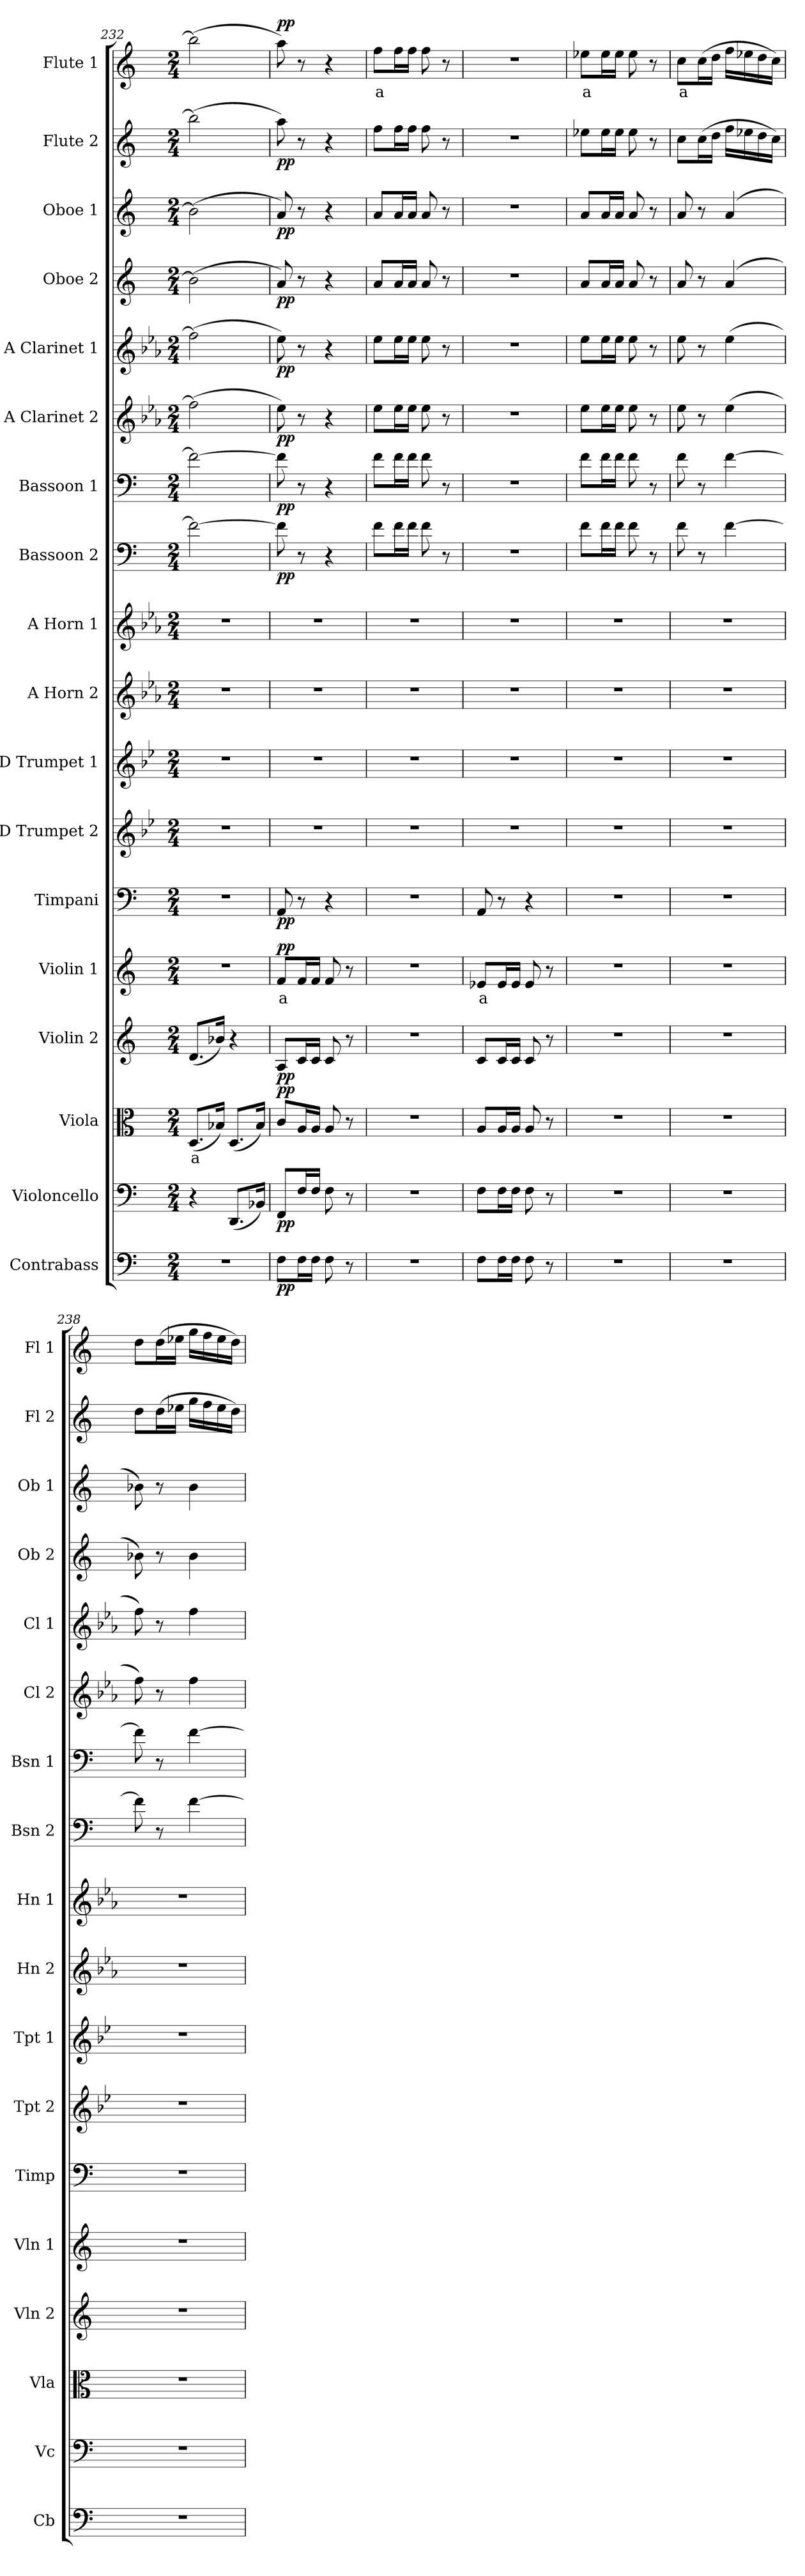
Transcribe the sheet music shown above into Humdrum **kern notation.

**kern	**dynam	**kern	**dynam	**kern	**text	**dynam	**kern	**dynam	**kern	**text	**dynam	**kern	**dynam	**kern	**kern	**kern	**kern	**kern	**dynam	**kern	**dynam	**kern	**dynam	**kern	**dynam	**kern	**dynam	**kern	**dynam	**kern	**dynam	**kern	**text	**dynam
*part18	*part18	*part17	*part17	*part16	*part16	*part16	*part15	*part15	*part14	*part14	*part14	*part13	*part13	*part12	*part11	*part10	*part9	*part8	*part8	*part7	*part7	*part6	*part6	*part5	*part5	*part4	*part4	*part3	*part3	*part2	*part2	*part1	*part1	*part1
*staff18	*staff18	*staff17	*staff17	*staff16	*staff16	*staff16	*staff15	*staff15	*staff14	*staff14	*staff14	*staff13	*staff13	*staff12	*staff11	*staff10	*staff9	*staff8	*staff8	*staff7	*staff7	*staff6	*staff6	*staff5	*staff5	*staff4	*staff4	*staff3	*staff3	*staff2	*staff2	*staff1	*staff1	*staff1
*I"Contrabass	*	*I"Violoncello	*	*I"Viola	*	*	*I"Violin 2	*	*I"Violin 1	*	*	*I"Timpani	*	*I"D Trumpet 2	*I"D Trumpet 1	*I"A Horn 2	*I"A Horn 1	*I"Bassoon 2	*	*I"Bassoon 1	*	*I"A Clarinet 2	*	*I"A Clarinet 1	*	*I"Oboe 2	*	*I"Oboe 1	*	*I"Flute 2	*	*I"Flute 1	*	*
*I'Cb	*	*I'Vc	*	*I'Vla	*	*	*I'Vln 2	*	*I'Vln 1	*	*	*I'Timp	*	*I'Tpt 2	*I'Tpt 1	*I'Hn 2	*I'Hn 1	*I'Bsn 2	*	*I'Bsn 1	*	*I'Cl 2	*	*I'Cl 1	*	*I'Ob 2	*	*I'Ob 1	*	*I'Fl 2	*	*I'Fl 1	*	*
*clefF4	*	*clefF4	*	*clefC3	*	*	*clefG2	*	*clefG2	*	*	*clefF4	*	*clefG2	*clefG2	*clefG2	*clefG2	*clefF4	*	*clefF4	*	*clefG2	*	*clefG2	*	*clefG2	*	*clefG2	*	*clefG2	*	*clefG2	*	*
*ITrd7c12	*	*	*	*	*	*	*	*	*	*	*	*	*	*ITrd-1c-2	*ITrd-1c-2	*ITrd2c3	*ITrd2c3	*	*	*	*	*ITrd2c3	*	*ITrd2c3	*	*	*	*	*	*	*	*	*	*
*k[]	*	*k[]	*	*k[]	*	*	*k[]	*	*k[]	*	*	*k[]	*	*k[]	*k[]	*k[]	*k[]	*k[]	*	*k[]	*	*k[]	*	*k[]	*	*k[]	*	*k[]	*	*k[]	*	*k[]	*	*
*M2/4	*	*M2/4	*	*M2/4	*	*	*M2/4	*	*M2/4	*	*	*M2/4	*	*M2/4	*M2/4	*M2/4	*M2/4	*M2/4	*	*M2/4	*	*M2/4	*	*M2/4	*	*M2/4	*	*M2/4	*	*M2/4	*	*M2/4	*	*
=232	=232	=232	=232	=232	=232	=232	=232	=232	=232	=232	=232	=232	=232	=232	=232	=232	=232	=232	=232	=232	=232	=232	=232	=232	=232	=232	=232	=232	=232	=232	=232	=232	=232	=232
!	!	!	!	!	!LO:LY:b:color=#FF0000	!	!	!	!	!	!	!	!	!	!	!	!	!	!	!	!	!	!	!	!	!	!	!	!	!	!	!	!	!
2r	.	4r	.	(8.D/L	a	.	(8.d/L	.	2r	.	.	2r	.	2r	2r	2r	2r	2f\_	.	2f\_	.	(2dd\]	.	(2dd\]	.	(2b-\]	.	(2b-\]	.	(2bb-\]	.	(2bb-\]	.	.
.	.	.	.	16B-X/Jk)	.	.	16b-X/Jk)	.	.	.	.	.	.	.	.	.	.	.	.	.	.	.	.	.	.	.	.	.	.	.	.	.	.	.
.	.	(8.DD/L	.	(8.D/L	.	.	4r	.	.	.	.	.	.	.	.	.	.	.	.	.	.	.	.	.	.	.	.	.	.	.	.	.	.	.
.	.	16BB-X/Jk)	.	16B-/Jk)	.	.	.	.	.	.	.	.	.	.	.	.	.	.	.	.	.	.	.	.	.	.	.	.	.	.	.	.	.	.
!!LO:PB:g=z
=233	=233	=233	=233	=233	=233	=233	=233	=233	=233	=233	=233	=233	=233	=233	=233	=233	=233	=233	=233	=233	=233	=233	=233	=233	=233	=233	=233	=233	=233	=233	=233	=233	=233	=233
!	!LO:DY:b	!	!LO:DY:b	!	!	!LO:DY:b	!	!LO:DY:b	!	!LO:LY:b:color=#FF0000	!LO:DY:b	!	!LO:DY:b	!	!	!	!	!	!LO:DY:b	!	!LO:DY:b	!	!LO:DY:b	!	!LO:DY:b	!	!LO:DY:b	!	!LO:DY:b	!	!LO:DY:b	!	!	!LO:DY:b
8FF\L	pp	8FF/L	pp	8c/L	.	pp	8A/L	pp	8f/L	a	pp	8AA/	pp	2r	2r	2r	2r	8f\]	pp	8f\]	pp	8cc\)	pp	8cc\)	pp	8a/)	pp	8a/)	pp	8aa\)	pp	8aa\)	.	pp
16FF\L	.	16F/L	.	16A/L	.	.	16c/L	.	16f/L	.	.	8r	.	.	.	.	.	8r	.	8r	.	8r	.	8r	.	8r	.	8r	.	8r	.	8r	.	.
16FF\JJ	.	16F/JJ	.	16A/JJ	.	.	16c/JJ	.	16f/JJ	.	.	.	.	.	.	.	.	.	.	.	.	.	.	.	.	.	.	.	.	.	.	.	.	.
8FF\	.	8F\	.	8A/	.	.	8c/	.	8f/	.	.	4r	.	.	.	.	.	4r	.	4r	.	4r	.	4r	.	4r	.	4r	.	4r	.	4r	.	.
8r	.	8r	.	8r	.	.	8r	.	8r	.	.	.	.	.	.	.	.	.	.	.	.	.	.	.	.	.	.	.	.	.	.	.	.	.
=234	=234	=234	=234	=234	=234	=234	=234	=234	=234	=234	=234	=234	=234	=234	=234	=234	=234	=234	=234	=234	=234	=234	=234	=234	=234	=234	=234	=234	=234	=234	=234	=234	=234	=234
!	!	!	!	!	!	!	!	!	!	!	!	!	!	!	!	!	!	!	!	!	!	!	!	!	!	!	!	!	!	!	!	!	!LO:LY:b:color=#FF0000	!
2r	.	2r	.	2r	.	.	2r	.	2r	.	.	2r	.	2r	2r	2r	2r	8f\L	.	8f\L	.	8cc\L	.	8cc\L	.	8a/L	.	8a/L	.	8ff\L	.	8ff\L	a	.
.	.	.	.	.	.	.	.	.	.	.	.	.	.	.	.	.	.	16f\L	.	16f\L	.	16cc\L	.	16cc\L	.	16a/L	.	16a/L	.	16ff\L	.	16ff\L	.	.
.	.	.	.	.	.	.	.	.	.	.	.	.	.	.	.	.	.	16f\JJ	.	16f\JJ	.	16cc\JJ	.	16cc\JJ	.	16a/JJ	.	16a/JJ	.	16ff\JJ	.	16ff\JJ	.	.
.	.	.	.	.	.	.	.	.	.	.	.	.	.	.	.	.	.	8f\	.	8f\	.	8cc\	.	8cc\	.	8a/	.	8a/	.	8ff\	.	8ff\	.	.
.	.	.	.	.	.	.	.	.	.	.	.	.	.	.	.	.	.	8r	.	8r	.	8r	.	8r	.	8r	.	8r	.	8r	.	8r	.	.
=235	=235	=235	=235	=235	=235	=235	=235	=235	=235	=235	=235	=235	=235	=235	=235	=235	=235	=235	=235	=235	=235	=235	=235	=235	=235	=235	=235	=235	=235	=235	=235	=235	=235	=235
!	!	!	!	!	!	!	!	!	!	!LO:LY:b:color=#FF0000	!	!	!	!	!	!	!	!	!	!	!	!	!	!	!	!	!	!	!	!	!	!	!	!
8FF\L	.	8F\L	.	8A/L	.	.	8c/L	.	8e-X/L	a	.	8AA/	.	2r	2r	2r	2r	2r	.	2r	.	2r	.	2r	.	2r	.	2r	.	2r	.	2r	.	.
16FF\L	.	16F\L	.	16A/L	.	.	16c/L	.	16e-/L	.	.	8r	.	.	.	.	.	.	.	.	.	.	.	.	.	.	.	.	.	.	.	.	.	.
16FF\JJ	.	16F\JJ	.	16A/JJ	.	.	16c/JJ	.	16e-/JJ	.	.	.	.	.	.	.	.	.	.	.	.	.	.	.	.	.	.	.	.	.	.	.	.	.
8FF\	.	8F\	.	8A/	.	.	8c/	.	8e-/	.	.	4r	.	.	.	.	.	.	.	.	.	.	.	.	.	.	.	.	.	.	.	.	.	.
8r	.	8r	.	8r	.	.	8r	.	8r	.	.	.	.	.	.	.	.	.	.	.	.	.	.	.	.	.	.	.	.	.	.	.	.	.
=236	=236	=236	=236	=236	=236	=236	=236	=236	=236	=236	=236	=236	=236	=236	=236	=236	=236	=236	=236	=236	=236	=236	=236	=236	=236	=236	=236	=236	=236	=236	=236	=236	=236	=236
!	!	!	!	!	!	!	!	!	!	!	!	!	!	!	!	!	!	!	!	!	!	!	!	!	!	!	!	!	!	!	!	!	!LO:LY:b:color=#FF0000	!
2r	.	2r	.	2r	.	.	2r	.	2r	.	.	2r	.	2r	2r	2r	2r	8f\L	.	8f\L	.	8cc\L	.	8cc\L	.	8a/L	.	8a/L	.	8ee-X\L	.	8ee-X\L	a	.
.	.	.	.	.	.	.	.	.	.	.	.	.	.	.	.	.	.	16f\L	.	16f\L	.	16cc\L	.	16cc\L	.	16a/L	.	16a/L	.	16ee-\L	.	16ee-\L	.	.
.	.	.	.	.	.	.	.	.	.	.	.	.	.	.	.	.	.	16f\JJ	.	16f\JJ	.	16cc\JJ	.	16cc\JJ	.	16a/JJ	.	16a/JJ	.	16ee-\JJ	.	16ee-\JJ	.	.
.	.	.	.	.	.	.	.	.	.	.	.	.	.	.	.	.	.	8f\	.	8f\	.	8cc\	.	8cc\	.	8a/	.	8a/	.	8ee-\	.	8ee-\	.	.
.	.	.	.	.	.	.	.	.	.	.	.	.	.	.	.	.	.	8r	.	8r	.	8r	.	8r	.	8r	.	8r	.	8r	.	8r	.	.
=237	=237	=237	=237	=237	=237	=237	=237	=237	=237	=237	=237	=237	=237	=237	=237	=237	=237	=237	=237	=237	=237	=237	=237	=237	=237	=237	=237	=237	=237	=237	=237	=237	=237	=237
!	!	!	!	!	!	!	!	!	!	!	!	!	!	!	!	!	!	!	!	!	!	!	!	!	!	!	!	!	!	!	!	!	!LO:LY:b:color=#FF0000	!
2r	.	2r	.	2r	.	.	2r	.	2r	.	.	2r	.	2r	2r	2r	2r	8f\	.	8f\	.	8cc\	.	8cc\	.	8a/	.	8a/	.	8cc\L	.	8cc\L	a	.
.	.	.	.	.	.	.	.	.	.	.	.	.	.	.	.	.	.	8r	.	8r	.	8r	.	8r	.	8r	.	8r	.	(16cc\L	.	(16cc\L	.	.
.	.	.	.	.	.	.	.	.	.	.	.	.	.	.	.	.	.	.	.	.	.	.	.	.	.	.	.	.	.	16dd\JJ	.	16dd\JJ	.	.
.	.	.	.	.	.	.	.	.	.	.	.	.	.	.	.	.	.	[4f\	.	[4f\	.	(4cc\	.	(4cc\	.	(4a/	.	(4a/	.	16ff\LL	.	16ff\LL	.	.
.	.	.	.	.	.	.	.	.	.	.	.	.	.	.	.	.	.	.	.	.	.	.	.	.	.	.	.	.	.	16ee-X\	.	16ee-X\	.	.
.	.	.	.	.	.	.	.	.	.	.	.	.	.	.	.	.	.	.	.	.	.	.	.	.	.	.	.	.	.	16dd\	.	16dd\	.	.
.	.	.	.	.	.	.	.	.	.	.	.	.	.	.	.	.	.	.	.	.	.	.	.	.	.	.	.	.	.	16cc\JJ)	.	16cc\JJ)	.	.
=238	=238	=238	=238	=238	=238	=238	=238	=238	=238	=238	=238	=238	=238	=238	=238	=238	=238	=238	=238	=238	=238	=238	=238	=238	=238	=238	=238	=238	=238	=238	=238	=238	=238	=238
2r	.	2r	.	2r	.	.	2r	.	2r	.	.	2r	.	2r	2r	2r	2r	8f\]	.	8f\]	.	8dd\)	.	8dd\)	.	8b-X\)	.	8b-X\)	.	8dd\L	.	8dd\L	.	.
.	.	.	.	.	.	.	.	.	.	.	.	.	.	.	.	.	.	8r	.	8r	.	8r	.	8r	.	8r	.	8r	.	(16dd\L	.	(16dd\L	.	.
.	.	.	.	.	.	.	.	.	.	.	.	.	.	.	.	.	.	.	.	.	.	.	.	.	.	.	.	.	.	16ee-X\JJ	.	16ee-X\JJ	.	.
.	.	.	.	.	.	.	.	.	.	.	.	.	.	.	.	.	.	[4f\	.	[4f\	.	4dd\	.	4dd\	.	4b-\	.	4b-\	.	16gg\LL	.	16gg\LL	.	.
.	.	.	.	.	.	.	.	.	.	.	.	.	.	.	.	.	.	.	.	.	.	.	.	.	.	.	.	.	.	16ff\	.	16ff\	.	.
.	.	.	.	.	.	.	.	.	.	.	.	.	.	.	.	.	.	.	.	.	.	.	.	.	.	.	.	.	.	16ee-\	.	16ee-\	.	.
.	.	.	.	.	.	.	.	.	.	.	.	.	.	.	.	.	.	.	.	.	.	.	.	.	.	.	.	.	.	16dd\JJ)	.	16dd\JJ)	.	.
=	=	=	=	=	=	=	=	=	=	=	=	=	=	=	=	=	=	=	=	=	=	=	=	=	=	=	=	=	=	=	=	=	=	=
*-	*-	*-	*-	*-	*-	*-	*-	*-	*-	*-	*-	*-	*-	*-	*-	*-	*-	*-	*-	*-	*-	*-	*-	*-	*-	*-	*-	*-	*-	*-	*-	*-	*-	*-
